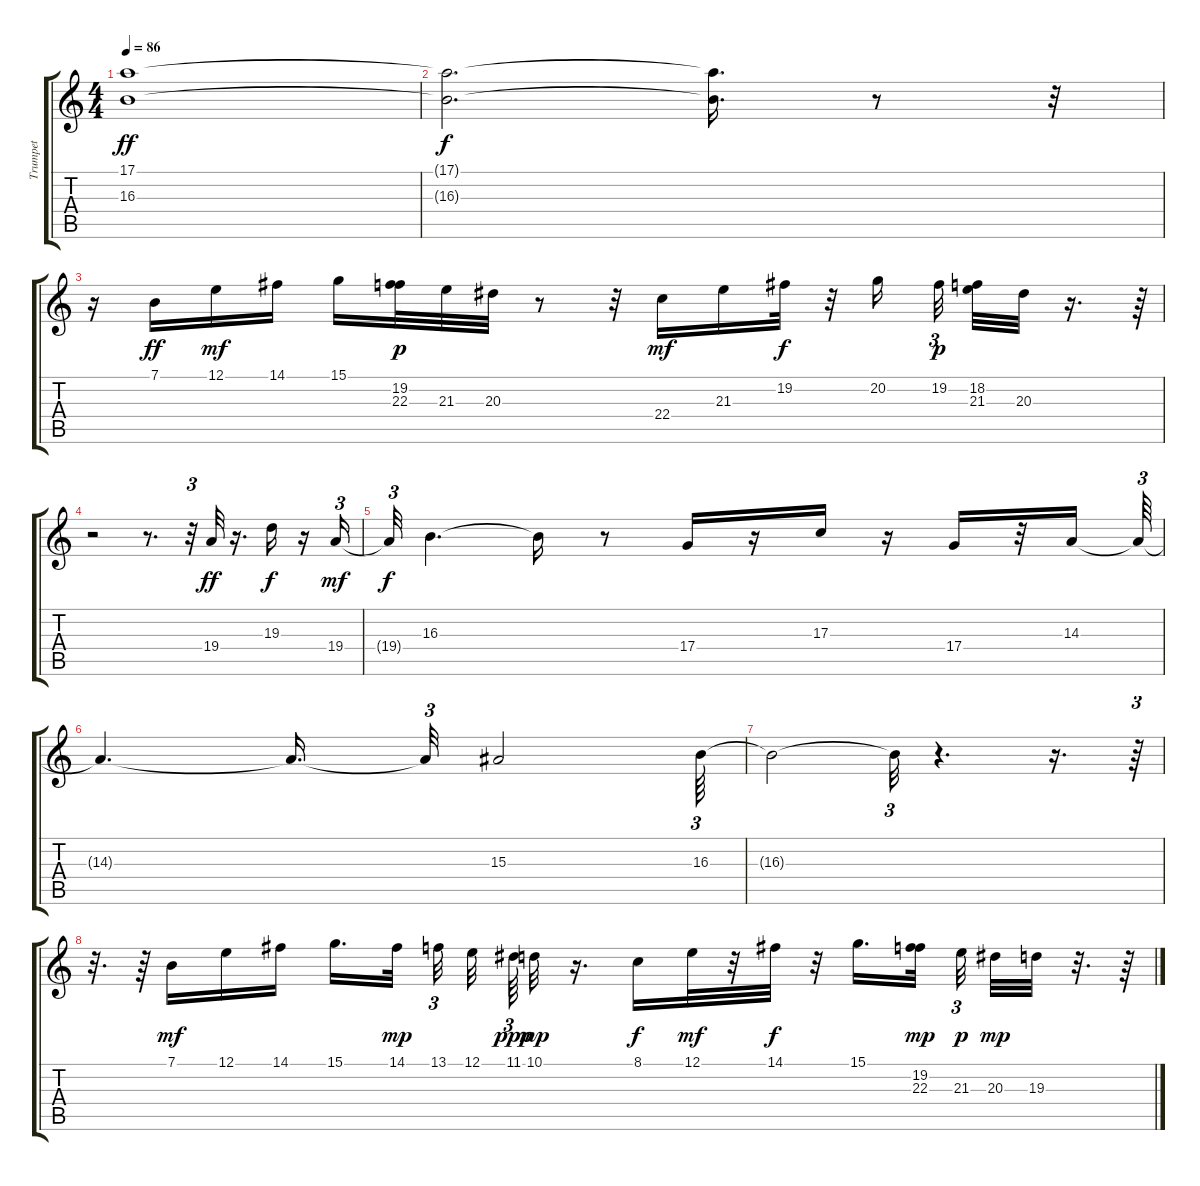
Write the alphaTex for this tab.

\track ("Trumpet" "Trumpet") {instrument trumpet}
\staff {score tabs}
\tuning (E4 B3 G3 D3 A2 E2) {hide}
\ts (4 4)
\tempo 86
\clef g2
\ks c
(17.1 16.3).1{dy ff} |
(17.1{t} 16.3{t}).2{d dy f} (17.1{t} 16.3{t}).16{d} r.8 r.32 |
r.16 7.1.16{dy ff} 12.1.16{dy mf} 14.1.16 15.1.16 (19.2 22.3).32{dy p} 21.3.32 20.3.32 r.8 r.32 22.4.16{dy mf} 21.3.16 19.2.32{dy f} r.32 20.2.16 19.2.32{tu (3 2) dy p} (18.2 21.3).32 20.3.32 r.16{d} r.64{tu (3 2)} |
r.2 r.8{d} r.32{tu (3 2)} 19.4.32{dy ff} r.16{d} 19.3.16{dy f} r.16 19.4.16{tu (3 2) dy mf} |
19.4{t}.32{tu (3 2) dy f} 16.3.4{d} 16.3{t}.16 r.8 17.4.16 r.16 17.3.16 r.16 17.4.16 r.32 14.3.16 14.3{t}.64{tu (3 2)} |
14.3{t}.4{d} 14.3{t}.16{d} 14.3{t}.32{tu (3 2)} 15.3.2 16.3.64{tu (3 2)} |
16.3{t}.2 16.3{t}.32{tu (3 2)} r.4{d} r.16{d} r.64{tu (3 2)} |
r.32{d} r.64 7.1.16{dy mf} 12.1.16 14.1.16 15.1.16{d} 14.1.32{dy mp} 13.1.32{tu (3 2)} 12.1.32 11.1.64{tu (3 2) dy ppp} 10.1.32{dy mp} r.16{d} 8.1.16{dy f} 12.1.32{dy mf} r.32 14.1.32{dy f} r.32 15.1.16{d} (19.2 22.3).32{dy mp} 21.3.32{tu (3 2) dy p} 20.3.32{dy mp} 19.3.32 r.32{d} r.64
